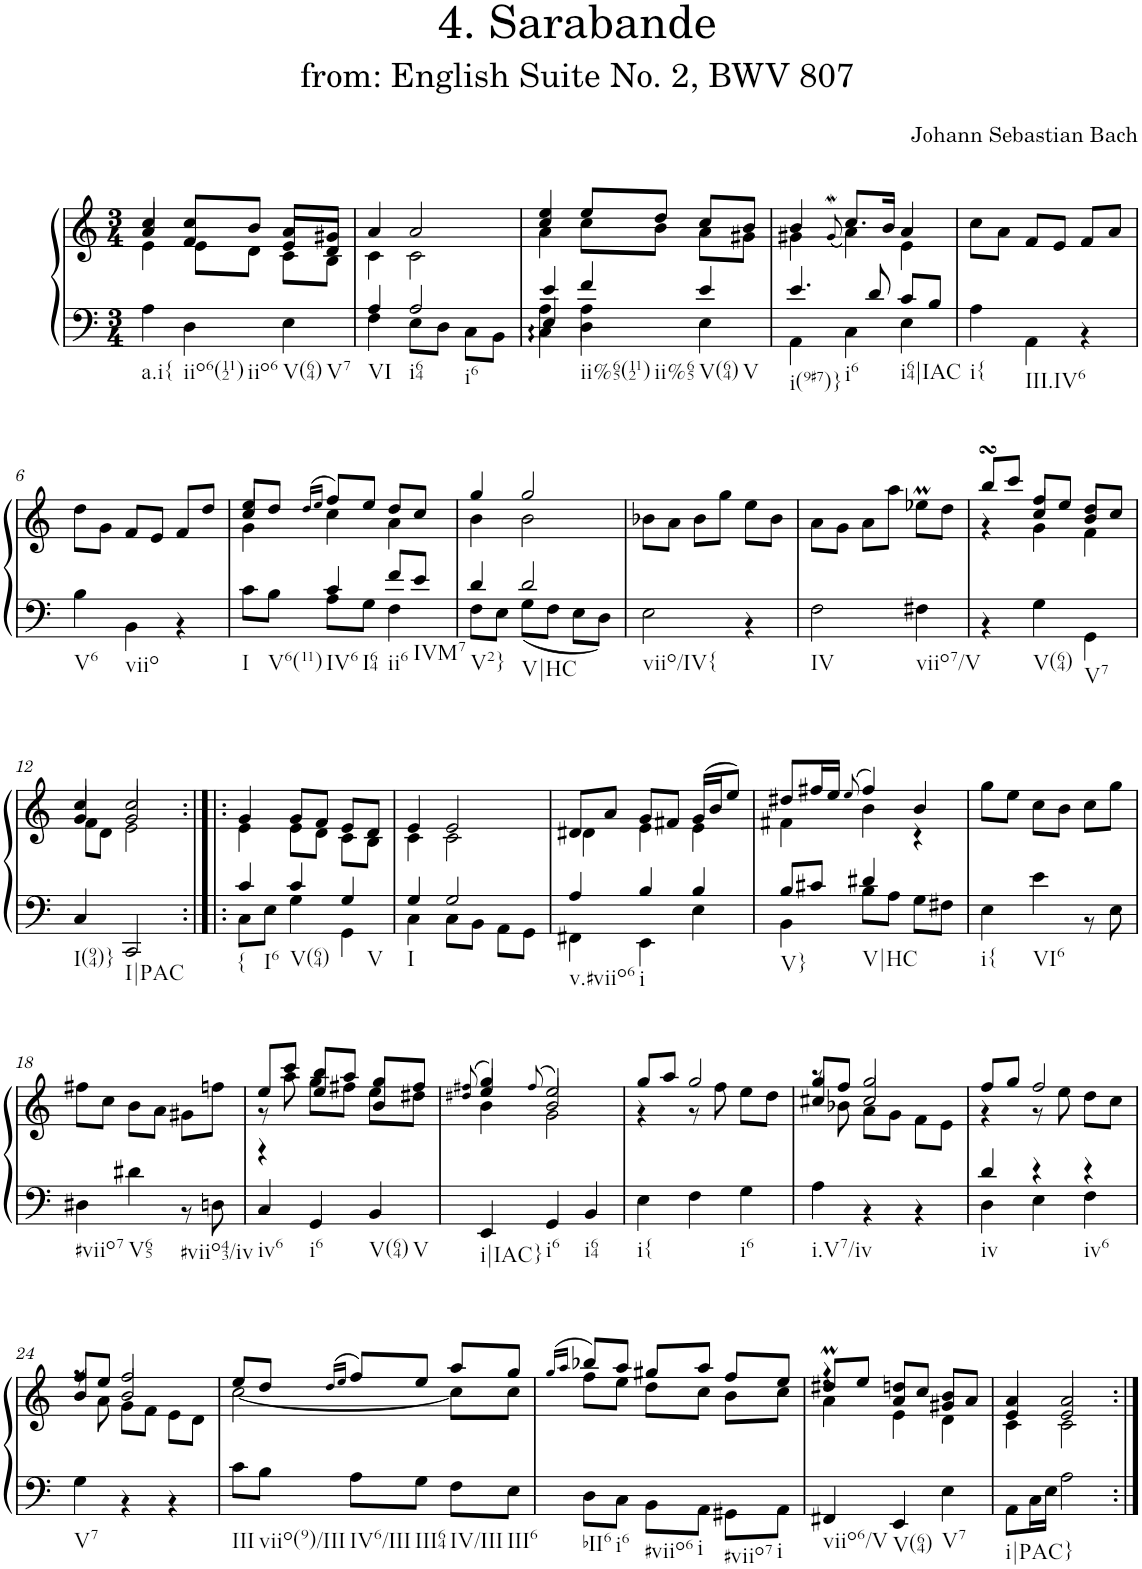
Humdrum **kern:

**kern	**kern
*part1	*part1
*staff2	*staff1
*I"Piano	*
*I'Pno.	*
*clefF4	*clefG2
*k[]	*k[]
*M3/4	*M3/4
=1	=1
*^	*^
*	*	*	*^
!LO:TX:b:t=a.i{	!	!	!	!
!LO:TX:b:t=iio6(112)	!	!	!	!
!LO:TX:b:t=iio6	!	!	!	!
!LO:TX:b:t=V(64)	!	!	!	!
!LO:TX:b:t=V7	!	!	!	!
2.ryy	4A\	4cc/	4e\	4a/
.	4D\	8cc/L	8e\L	4f/
.	.	8b/J	8d\J	.
.	4E\	8a/L	8c\L	8e/L
.	.	8g#X/J	8B\J	8d/J
=2	=2	=2	=2	=2
!LO:TX:b:t=VI	!	!	!	!
*	*	*	*v	*v
4A/	4F\	4a/	4c\
!LO:TX:b:t=i64	!	!	!
!LO:TX:b:t=i6	!	!	!
2A/	8E\L	2a/	2c\
.	8D\J	.	.
.	8C\L	.	.
.	8BB\J	.	.
=3	=3	=3	=3
*^	*^	*	*
4e/	4C:\	4E/	4A\	4cc/ 4ee/	4a\
!LO:TX:b:t=ii%65(112)	!	!	!	!	!
!LO:TX:b:t=ii%65	!	!	!	!	!
4f/	4D\	2ryy	4A\	8ee/L	8cc\L
.	.	.	.	8dd/J	8b\J
!LO:TX:b:t=V(64)	!	!	!	!	!
!LO:TX:b:t=V	!	!	!	!	!
4e/	4E\	.	4ryy	8cc/L	8a\L
.	.	.	.	8b/J	8g#X\J
*	*v	*v	*v	*	*
=4	=4	=4	=4
!LO:TX:b:t=i(9#7)}	!	!	!
!LO:TX:b:t=i6	!	!	!
4.e/	4AA\	4b/	4g#X\
.	.	.	(8qg#>/
.	4C\	8.cc/L	4a\)
8d/	.	.	.
.	.	16b/Jk	.
!LO:TX:b:t=i64|IAC	!	!	!
8c/L	4E\	4a/	4e\
8B/J	.	.	.
*	*	*v	*v
=5	=5	=5
!LO:TX:b:t=i{	!	!
!LO:TX:b:t=III.IV6	!	!
2.ryy	4A\	8cc\L
.	.	8a\J
.	4AA\	8f/L
.	.	8e/J
.	4r	8f/L
.	.	8a/J
!!LO:LB:g=z
=6	=6	=6
!LO:TX:b:t=V6	!	!
!LO:TX:b:t=viio	!	!
2.ryy	4B\	8dd\L
.	.	8g\J
.	4BB\	8f/L
.	.	8e/J
.	4r	8f/L
.	.	8dd/J
=7	=7	=7
*	*	*^
*	*	*	*^
!LO:TX:b:t=I	!	!	!	!
!LO:TX:b:t=V6(11)	!	!	!	!
4ryy	8c\L	8ee/L	4g\	4cc/
.	8B\J	8dd/J	.	.
.	.	(16qdd/LL	.	.
.	.	16qee/JJ	.	.
!LO:TX:b:t=IV6	!	!	!	!
!LO:TX:b:t=I64	!	!	!	!
4c/	8A\L	8ff/L)	4cc\	2ryy
.	8G\J	8ee/J	.	.
!LO:TX:b:t=ii6	!	!	!	!
8f/L	4F\	8dd/L	4a\	.
!LO:TX:b:t=IVM7	!	!	!	!
8e/J	.	8cc/J	.	.
*	*	*	*v	*v
=8	=8	=8	=8
!LO:TX:b:t=V2}	!	!	!
4d/	8F\L	4gg/	4b\
.	8E\J	.	.
!LO:TX:b:t=V|HC	!	!	!
2d/	8G\L	2gg/	2b\
.	8F\J	.	.
.	8E\L	.	.
.	8D\J	.	.
*	*	*v	*v
=9	=9	=9
!LO:TX:b:t=viio/IV{	!	!
2.ryy	2E\	8b-X\L
.	.	8a\J
.	.	8b-\L
.	.	8gg\J
.	4r	8ee\L
.	.	8b-\J
=10	=10	=10
!LO:TX:b:t=IV	!	!
!LO:TX:b:t=viio7/V	!	!
2.ryy	2F\	8a\L
.	.	8g\J
.	.	8a\L
.	.	8aa\J
.	4F#X\	8ee-XM\L
.	.	8dd\J
=11	=11	=11
*	*	*^
*	*	*	*^
!LO:TX:b:t=V(64)	!	!	!	!
2ryy	4r	8bbsSsS/L	4r	4ryy
.	.	8ccc/J	.	.
.	4G\	8ff/L	4g\	4cc/
.	.	8ee/J	.	.
!LO:TX:b:t=V7	!	!	!	!
8ryy	4GG\	8dd/L	4f\	4b/
8ryy	.	8cc/J	.	.
!!LO:LB:g=z	!!	!!
=12	=12	=12	=12	=12
!LO:TX:b:t=I(94)}	!	!	!	!
!LO:TX:b:t=I|PAC	!	!	!	!
2.ryy	4C/	4cc/	8f\L	4g/
.	.	.	8d\J	.
.	2CC/	2cc/	2e\	2g/
=13:|!|:	=13:|!|:	=13:|!|:	=13:|!|:	=13:|!|:
!LO:TX:b:t={	!	!	!	!
!LO:TX:b:t=I6	!	!	!	!
*	*	*	*v	*v
4c/	8C\L	4g/	4e\
.	8E\J	.	.
!LO:TX:b:t=V(64)	!	!	!
4c/	4G\	8g/L	8e\L
.	.	8f/J	8d\J
!LO:TX:b:t=V	!	!	!
4G/	4GG\	8e/L	8c\L
.	.	8d/J	8B\J
=14	=14	=14	=14
!LO:TX:b:t=I	!	!	!
4G/	4C\	4e/	4c\
2G/	8C\L	2e/	2c\
.	8BB\J	.	.
.	8AA\L	.	.
.	8GG\J	.	.
=15	=15	=15	=15
!LO:TX:b:t=v.#viio6	!	!	!
4A/	4FF#X\	8d/L	4d#X\
.	.	8a/J	.
!LO:TX:b:t=i	!	!	!
4B/	4EE\	8g/L	4e\
.	.	8f#X/J	.
4B/	4E\	(16g/LL	4e\
.	.	16b/J	.
.	.	8ee/J)	.
=16	=16	=16	=16
!LO:TX:b:t=V}	!	!	!
8B/L	4BB\	8dd#X/L	4f#X\
8c#X/J	.	16ff#X/L	.
.	.	16ee/JJ	.
.	.	(8qee/	.
!LO:TX:b:t=V|HC	!	!	!
4d#X/	8B\L	4ff#/)	4b\
.	8A\J	.	.
4ryy	8G\L	4b/	4r
.	8F#X\J	.	.
*	*	*v	*v
=17	=17	=17
!LO:TX:b:t=i{	!	!
!LO:TX:b:t=VI6	!	!
2ryy	4E\	8gg\L
.	.	8ee\J
.	4e\	8cc\L
.	.	8b\J
8ryy	8r	8cc\L
8ryy	8E\	8gg\J
!!LO:LB:g=z
=18	=18	=18
!LO:TX:b:t=#viio7	!	!
!LO:TX:b:t=V65	!	!
!LO:TX:b:t=#viio43/iv	!	!
2.ryy	4D#X\	8ff#X\L
.	.	8cc\J
.	4d#X\	8b\L
.	.	8a\J
.	8r	8g#X\L
.	8Dn\	8ffn\J
=19	=19	=19
*	*	*^
*	*	*	*^
!LO:TX:b:t=iv6	!	!	!	!
!LO:TX:b:t=i6	!	!	!	!
!LO:TX:b:t=V(64)	!	!	!	!
!LO:TX:b:t=V	!	!	!	!
2.ryy	4C/	8ee/L	8r	4r
.	.	8ccc/J	8aa\	.
.	4GG/	8bb/L	8gg\L	4ee/
.	.	8aa/J	8ff#X\J	.
.	4BB/	8gg/L	8ee\L	4b/
.	.	8ff#/J	8dd#X\J	.
=20	=20	=20	=20	=20
.	.	(8qdd#X/ 8qff#X/	.	.
!LO:TX:b:t=i|IAC}	!	!	!	!
!LO:TX:b:t=i6	!	!	!	!
!LO:TX:b:t=i64	!	!	!	!
2.ryy	4EE/	4gg/)	4b\	4ee/
.	.	(8qff#/	.	.
.	4GG/	2ee/)	2g\	2b/
.	4BB/	.	.	.
*	*	*	*v	*v
=21	=21	=21	=21
!LO:TX:b:t=i{	!	!	!
2ryy	4E\	8gg/L	4r
.	.	8aa/J	.
.	4F\	2gg/	8r
.	.	.	8ff\
!LO:TX:b:t=i6	!	!	!
8ryy	4G\	.	8ee\L
8ryy	.	.	8dd\J
=22	=22	=22	=22
*	*	*	*^
!LO:TX:b:t=i.V7/iv	!	!	!	!
2ryy	4A\	8gg/L	8r	4cc#X/
.	.	8ff/J	8b-X\	.
.	4r	2gg/	8a\L	2cc#/
.	.	.	8g\J	.
4ryy	4r	.	8f\L	.
.	.	.	8e\J	.
*	*	*	*v	*v
=23	=23	=23	=23
!LO:TX:b:t=iv	!	!	!
4d/	4D\	8ff/L	4r
.	.	8gg/J	.
4r	4E\	2ff/	8r
.	.	.	8ee\
!LO:TX:b:t=iv6	!	!	!
4r	4F\	.	8dd\L
.	.	.	8cc\J
!!LO:LB:g=z
=24	=24	=24	=24
*	*	*	*^
!LO:TX:b:t=V7	!	!	!	!
2.ryy	4G\	8ff/L	8r	4b/
.	.	8ee/J	8a\	.
.	4r	2ff/	8g\L	2b/
.	.	.	8f\J	.
.	4r	.	8e\L	.
.	.	.	8d\J	.
*	*	*	*v	*v
=25	=25	=25	=25
!LO:TX:b:t=III	!	!	!
!LO:TX:b:t=viio(9)/III	!	!	!
!LO:TX:b:t=IV6/III	!	!	!
!LO:TX:b:t=III64	!	!	!
!LO:TX:b:t=IV/III	!	!	!
!LO:TX:b:t=III6	!	!	!
2.ryy	8c\L	8ee/L	[2cc\
.	8B\J	8dd/J	.
.	.	(16qdd/LL	.
.	.	16qee/JJ	.
.	8A\L	8ff/L)	.
.	8G\J	8ee/J	.
.	8F\L	8aa/L	8cc\L]
.	8E\J	8gg/J	8cc\J
=26	=26	=26	=26
.	.	(16qgg/LL	.
.	.	16qaa/JJ	.
!LO:TX:b:t=bII6	!	!	!
!LO:TX:b:t=i6	!	!	!
!LO:TX:b:t=#viio6	!	!	!
!LO:TX:b:t=i	!	!	!
!LO:TX:b:t=#viio7	!	!	!
!LO:TX:b:t=i	!	!	!
2.ryy	8D\L	8bb-X/L)	8ff\L
.	8C\J	8aa/J	8ee\J
.	8BB\L	8gg#X/L	8dd\L
.	8AA\J	8aa/J	8cc\J
.	8GG#X\L	8ff/L	8b\L
.	8AA\J	8ee/J	8cc\J
=27	=27	=27	=27
*	*	*	*^
!LO:TX:b:t=viio6/V	!	!	!	!
!LO:TX:b:t=V(64)	!	!	!	!
!LO:TX:b:t=V7	!	!	!	!
2.ryy	4FF#X/	8dd#Xm/L	4r	4a\
.	.	8ee/J	.	.
.	4EE/	8ddn/L	4e\	4a/
.	.	8cc/J	.	.
.	4E\	8b/L	4d\	4g#X/
.	.	8a/J	.	.
=28	=28	=28	=28	=28
!LO:TX:b:t=i|PAC}	!	!	!	!
2.ryy	8AA\L	4a/	4c\	4e/
.	16C\L	.	.	.
.	16E\JJ	.	.	.
.	2A\	2a/	2c\	2e/
*v	*v	*	*	*
*	*v	*v	*v
=:|!	=:|!
*-	*-
